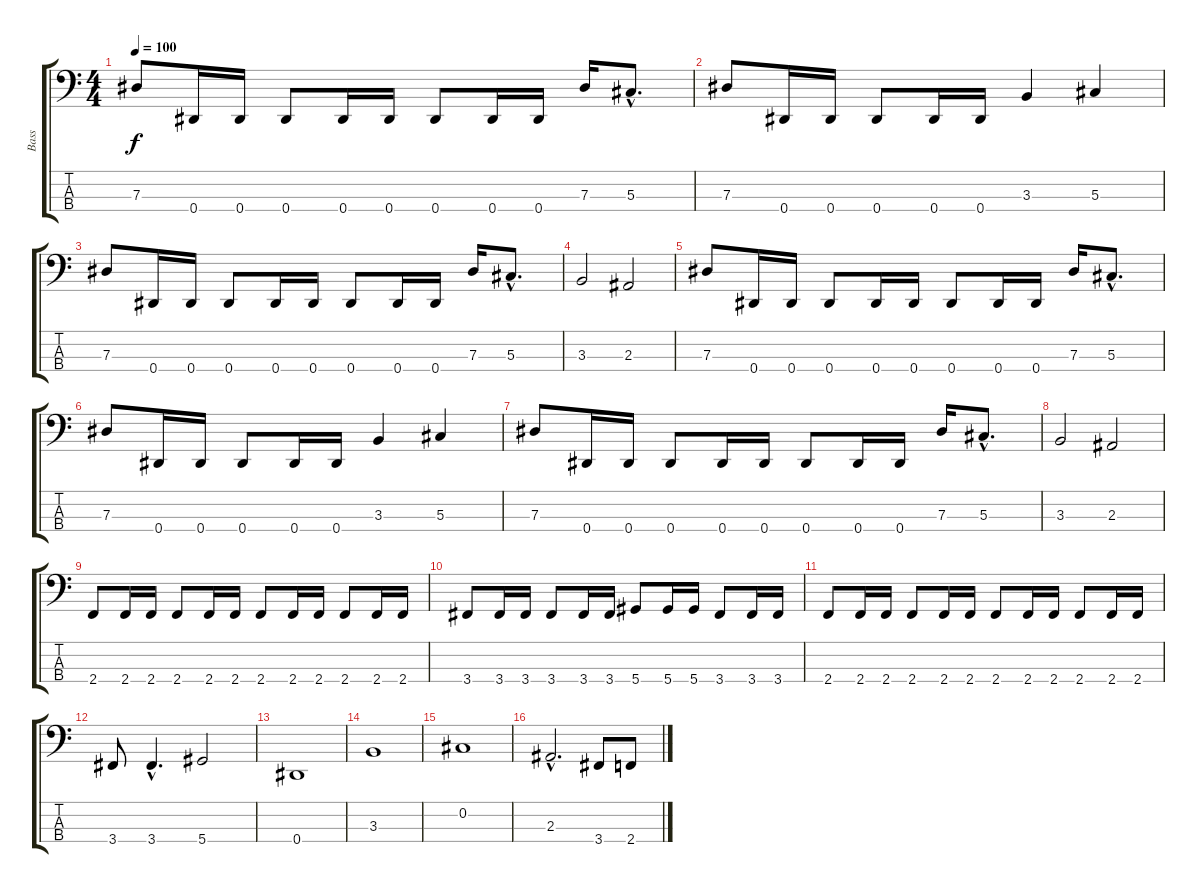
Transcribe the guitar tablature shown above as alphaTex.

\track ("Bass" "Bass") {instrument electricbassfinger}
\staff {score tabs}
\tuning (Gb2 Db2 Ab1 Eb1) {hide}
\ts (4 4)
\tempo 100
\clef f4
\ks c
7.3.8{dy f} 0.4.16 0.4.16 0.4.8 0.4.16 0.4.16 0.4.8 0.4.16 0.4.16 7.3.16 5.3{hac}.8{d} |
7.3.8 0.4.16 0.4.16 0.4.8 0.4.16 0.4.16 3.3.4 5.3.4 |
7.3.8 0.4.16 0.4.16 0.4.8 0.4.16 0.4.16 0.4.8 0.4.16 0.4.16 7.3.16 5.3{hac}.8{d} |
3.3.2 2.3.2 |
7.3.8 0.4.16 0.4.16 0.4.8 0.4.16 0.4.16 0.4.8 0.4.16 0.4.16 7.3.16 5.3{hac}.8{d} |
7.3.8 0.4.16 0.4.16 0.4.8 0.4.16 0.4.16 3.3.4 5.3.4 |
7.3.8 0.4.16 0.4.16 0.4.8 0.4.16 0.4.16 0.4.8 0.4.16 0.4.16 7.3.16 5.3{hac}.8{d} |
3.3.2 2.3.2 |
2.4.8 2.4.16 2.4.16 2.4.8 2.4.16 2.4.16 2.4.8 2.4.16 2.4.16 2.4.8 2.4.16 2.4.16 |
3.4.8 3.4.16 3.4.16 3.4.8 3.4.16 3.4.16 5.4.8 5.4.16 5.4.16 3.4.8 3.4.16 3.4.16 |
2.4.8 2.4.16 2.4.16 2.4.8 2.4.16 2.4.16 2.4.8 2.4.16 2.4.16 2.4.8 2.4.16 2.4.16 |
3.4.8 3.4{hac}.4{d} 5.4.2 |
0.4.1 |
3.3.1 |
0.2.1 |
2.3{hac}.2{d} 3.4.8 2.4.8
